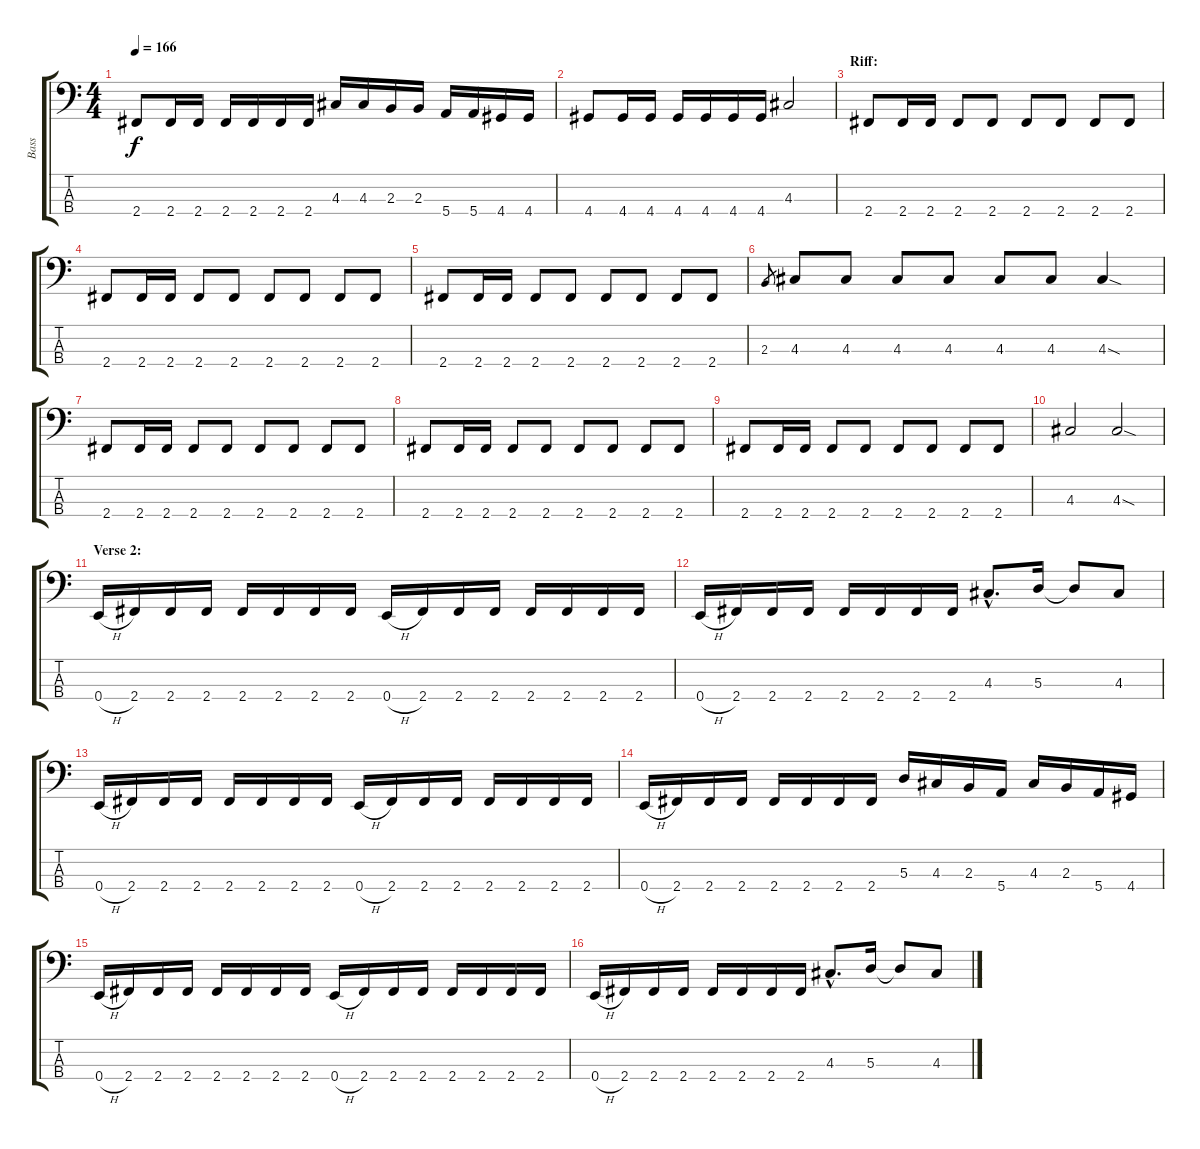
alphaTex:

\track ("Bass" "Bass") {instrument electricbasspick}
\staff {score tabs}
\tuning (G2 D2 A1 E1) {hide}
\ts (4 4)
\tempo 166
\clef f4
\ks c
2.4.8{dy f} 2.4.16 2.4.16 2.4.16 2.4.16 2.4.16 2.4.16 4.3.16 4.3.16 2.3.16 2.3.16 5.4.16 5.4.16 4.4.16 4.4.16 |
4.4.8 4.4.16 4.4.16 4.4.16 4.4.16 4.4.16 4.4.16 4.3.2 |
\section ("" "Riff:")
2.4.8 2.4.16 2.4.16 2.4.8 2.4.8 2.4.8 2.4.8 2.4.8 2.4.8 |
2.4.8 2.4.16 2.4.16 2.4.8 2.4.8 2.4.8 2.4.8 2.4.8 2.4.8 |
2.4.8 2.4.16 2.4.16 2.4.8 2.4.8 2.4.8 2.4.8 2.4.8 2.4.8 |
2.3.8{gr} 4.3.8 4.3.8 4.3.8 4.3.8 4.3.8 4.3.8 4.3{sod}.4 |
2.4.8 2.4.16 2.4.16 2.4.8 2.4.8 2.4.8 2.4.8 2.4.8 2.4.8 |
2.4.8 2.4.16 2.4.16 2.4.8 2.4.8 2.4.8 2.4.8 2.4.8 2.4.8 |
2.4.8 2.4.16 2.4.16 2.4.8 2.4.8 2.4.8 2.4.8 2.4.8 2.4.8 |
4.3.2 4.3{sod}.2 |
\section ("" "Verse 2:")
0.4{h}.16 2.4.16 2.4.16 2.4.16 2.4.16 2.4.16 2.4.16 2.4.16 0.4{h}.16 2.4.16 2.4.16 2.4.16 2.4.16 2.4.16 2.4.16 2.4.16 |
0.4{h}.16 2.4.16 2.4.16 2.4.16 2.4.16 2.4.16 2.4.16 2.4.16 4.3{hac}.8{d} 5.3.16 5.3{t}.8 4.3.8 |
0.4{h}.16 2.4.16 2.4.16 2.4.16 2.4.16 2.4.16 2.4.16 2.4.16 0.4{h}.16 2.4.16 2.4.16 2.4.16 2.4.16 2.4.16 2.4.16 2.4.16 |
0.4{h}.16 2.4.16 2.4.16 2.4.16 2.4.16 2.4.16 2.4.16 2.4.16 5.3.16 4.3.16 2.3.16 5.4.16 4.3.16 2.3.16 5.4.16 4.4.16 |
0.4{h}.16 2.4.16 2.4.16 2.4.16 2.4.16 2.4.16 2.4.16 2.4.16 0.4{h}.16 2.4.16 2.4.16 2.4.16 2.4.16 2.4.16 2.4.16 2.4.16 |
0.4{h}.16 2.4.16 2.4.16 2.4.16 2.4.16 2.4.16 2.4.16 2.4.16 4.3{hac}.8{d} 5.3.16 5.3{t}.8 4.3.8
